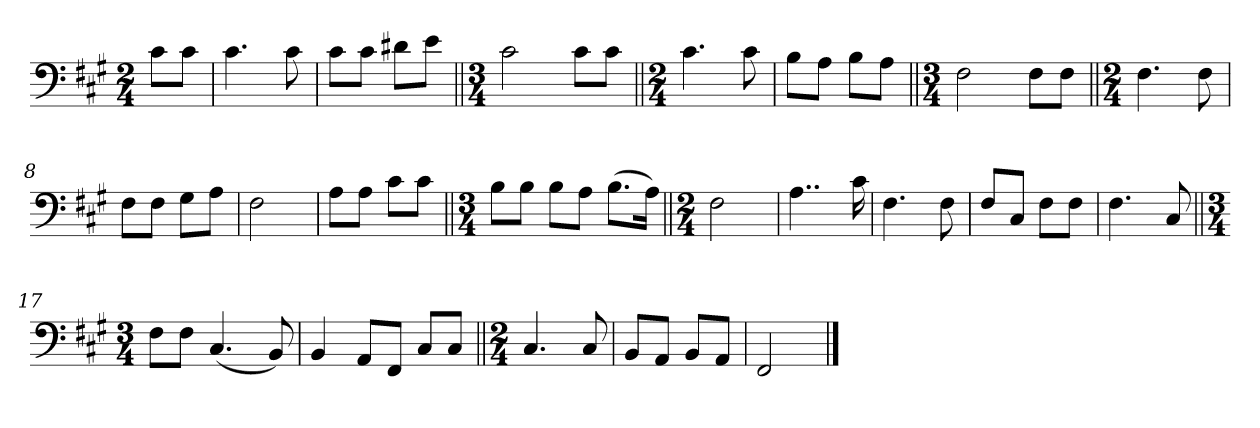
**kern
*part1
*staff1
*clefF4
*k[f#c#g#]
*M2/4
=
8c#\L
8c#\J
=1
4.c#\
8c#\
=2
8c#\L
8c#\J
8d#X\L
8e\J
=3||
*M3/4
2c#\
8c#\L
8c#\J
=4||
*M2/4
4.c#\
8c#\
=5
8B\L
8A\J
8B\L
8A\J
=6||
*M3/4
2F#\
8F#\L
8F#\J
=7||
*M2/4
4.F#\
8F#\
=8
8F#\L
8F#\J
8G#\L
8A\J
=9
2F#\
=10
8A\L
8A\J
8c#\L
8c#\J
=11||
*M3/4
8B\L
8B\J
8B\L
8A\J
(8.B\L
16A\Jk)
=12||
*M2/4
2F#\
=13
4..A\
16c#\
=14
4.F#\
8F#\
=15
8F#/L
8C#/J
8F#\L
8F#\J
=16
4.F#\
8C#/
=17||
*M3/4
8F#\L
8F#\J
(4.C#/
8BB/)
=18
4BB/
8AA/L
8FF#/J
8C#/L
8C#/J
=19||
*M2/4
4.C#/
8C#/
=20
8BB/L
8AA/J
8BB/L
8AA/J
=21
2FF#/
==
*-
